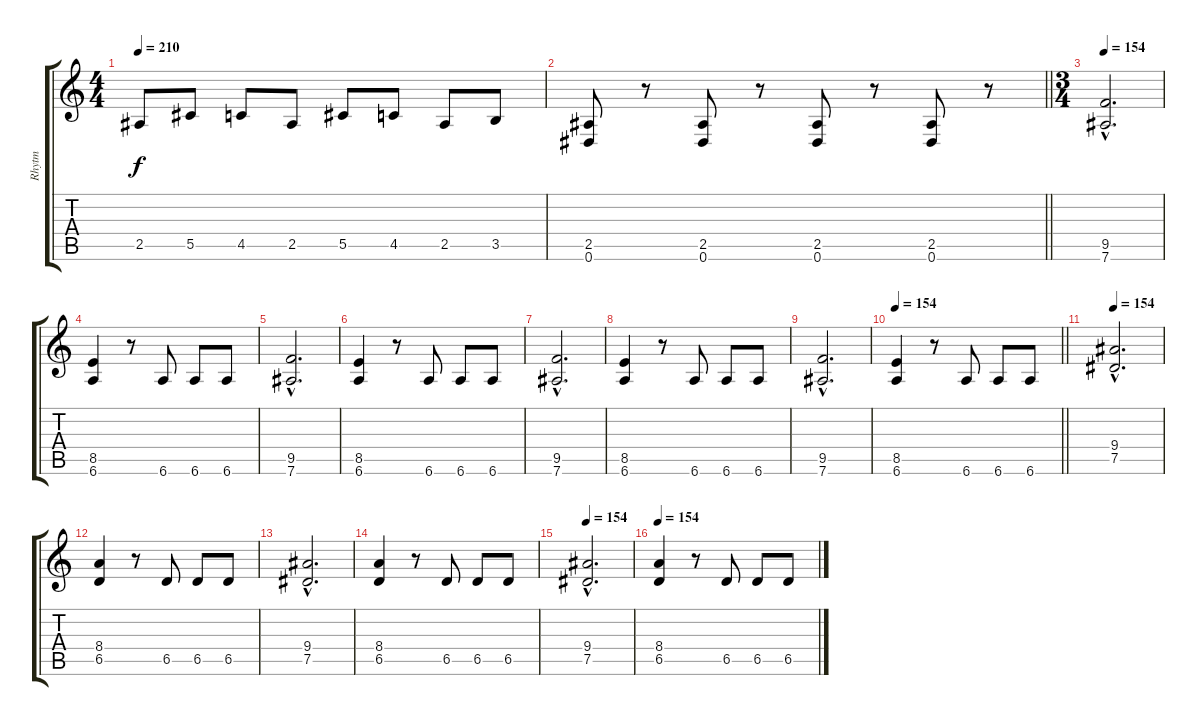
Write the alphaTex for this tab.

\track ("Rhytm" "Rhytm") {instrument distortionguitar}
\staff {score tabs}
\tuning (Eb4 Bb3 Gb3 Db3 Ab2 Eb2) {hide}
\ts (4 4)
\tempo 210
\clef g2
\ks c
2.5.8{dy f} 5.5.8 4.5.8 2.5.8 5.5.8 4.5.8 2.5.8 3.5.8 |
\barLineRight lightlight
(2.5 0.6).8 r.8 (2.5 0.6).8 r.8 (2.5 0.6).8 r.8 (2.5 0.6).8 r.8 |
\ts (3 4)
\tempo 154
(9.5{hac} 7.6{hac}).2{d} |
(8.5 6.6).4 r.8 6.6.8 6.6.8 6.6.8 |
(9.5{hac} 7.6{hac}).2{d} |
(8.5 6.6).4 r.8 6.6.8 6.6.8 6.6.8 |
(9.5{hac} 7.6{hac}).2{d} |
(8.5 6.6).4 r.8 6.6.8 6.6.8 6.6.8 |
(9.5{hac} 7.6{hac}).2{d} |
\tempo 154
\barLineRight lightlight
(8.5 6.6).4 r.8 6.6.8 6.6.8 6.6.8 |
\tempo 154
(9.4{hac} 7.5{hac}).2{d} |
(8.4 6.5).4 r.8 6.5.8 6.5.8 6.5.8 |
(9.4{hac} 7.5{hac}).2{d} |
(8.4 6.5).4 r.8 6.5.8 6.5.8 6.5.8 |
\tempo 154
(9.4{hac} 7.5{hac}).2{d} |
\tempo 154
(8.4 6.5).4 r.8 6.5.8 6.5.8 6.5.8
